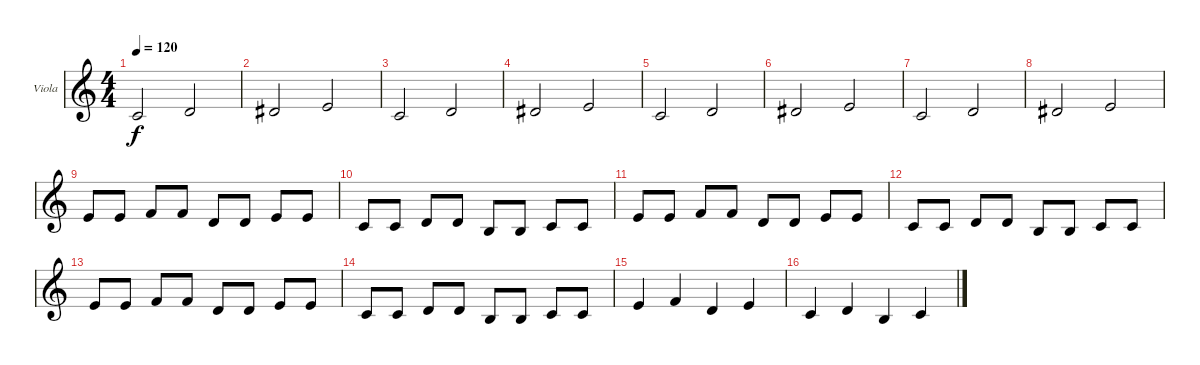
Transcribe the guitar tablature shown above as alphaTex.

\defaultSystemsLayout 4
\bracketExtendMode groupsimilarinstruments
\firstSystemTrackNameOrientation horizontal
\otherSystemsTrackNameOrientation horizontal
\track ("Viola" "Viola") {instrument viola}
\staff {score}
\tuning (A4 D4 G3 C3)
\ts (4 4)
\tempo 120
\clef g2
\ks c
5.3.2{dy f} 7.3.2 |
8.3.2 9.3.2 |
5.3.2 7.3.2 |
8.3.2 9.3.2 |
5.3.2 7.3.2 |
8.3.2 9.3.2 |
5.3.2 7.3.2 |
8.3.2 9.3.2 |
2.2.8 2.2.8 3.2.8 3.2.8 0.2.8 0.2.8 2.2.8 2.2.8 |
5.3.8 5.3.8 7.3.8 7.3.8 4.3.8 4.3.8 5.3.8 5.3.8 |
2.2.8 2.2.8 3.2.8 3.2.8 0.2.8 0.2.8 2.2.8 2.2.8 |
5.3.8 5.3.8 7.3.8 7.3.8 4.3.8 4.3.8 5.3.8 5.3.8 |
2.2.8 2.2.8 3.2.8 3.2.8 0.2.8 0.2.8 2.2.8 2.2.8 |
5.3.8 5.3.8 7.3.8 7.3.8 4.3.8 4.3.8 5.3.8 5.3.8 |
2.2.4 3.2.4 0.2.4 2.2.4 |
5.3.4 7.3.4 4.3.4 5.3.4
